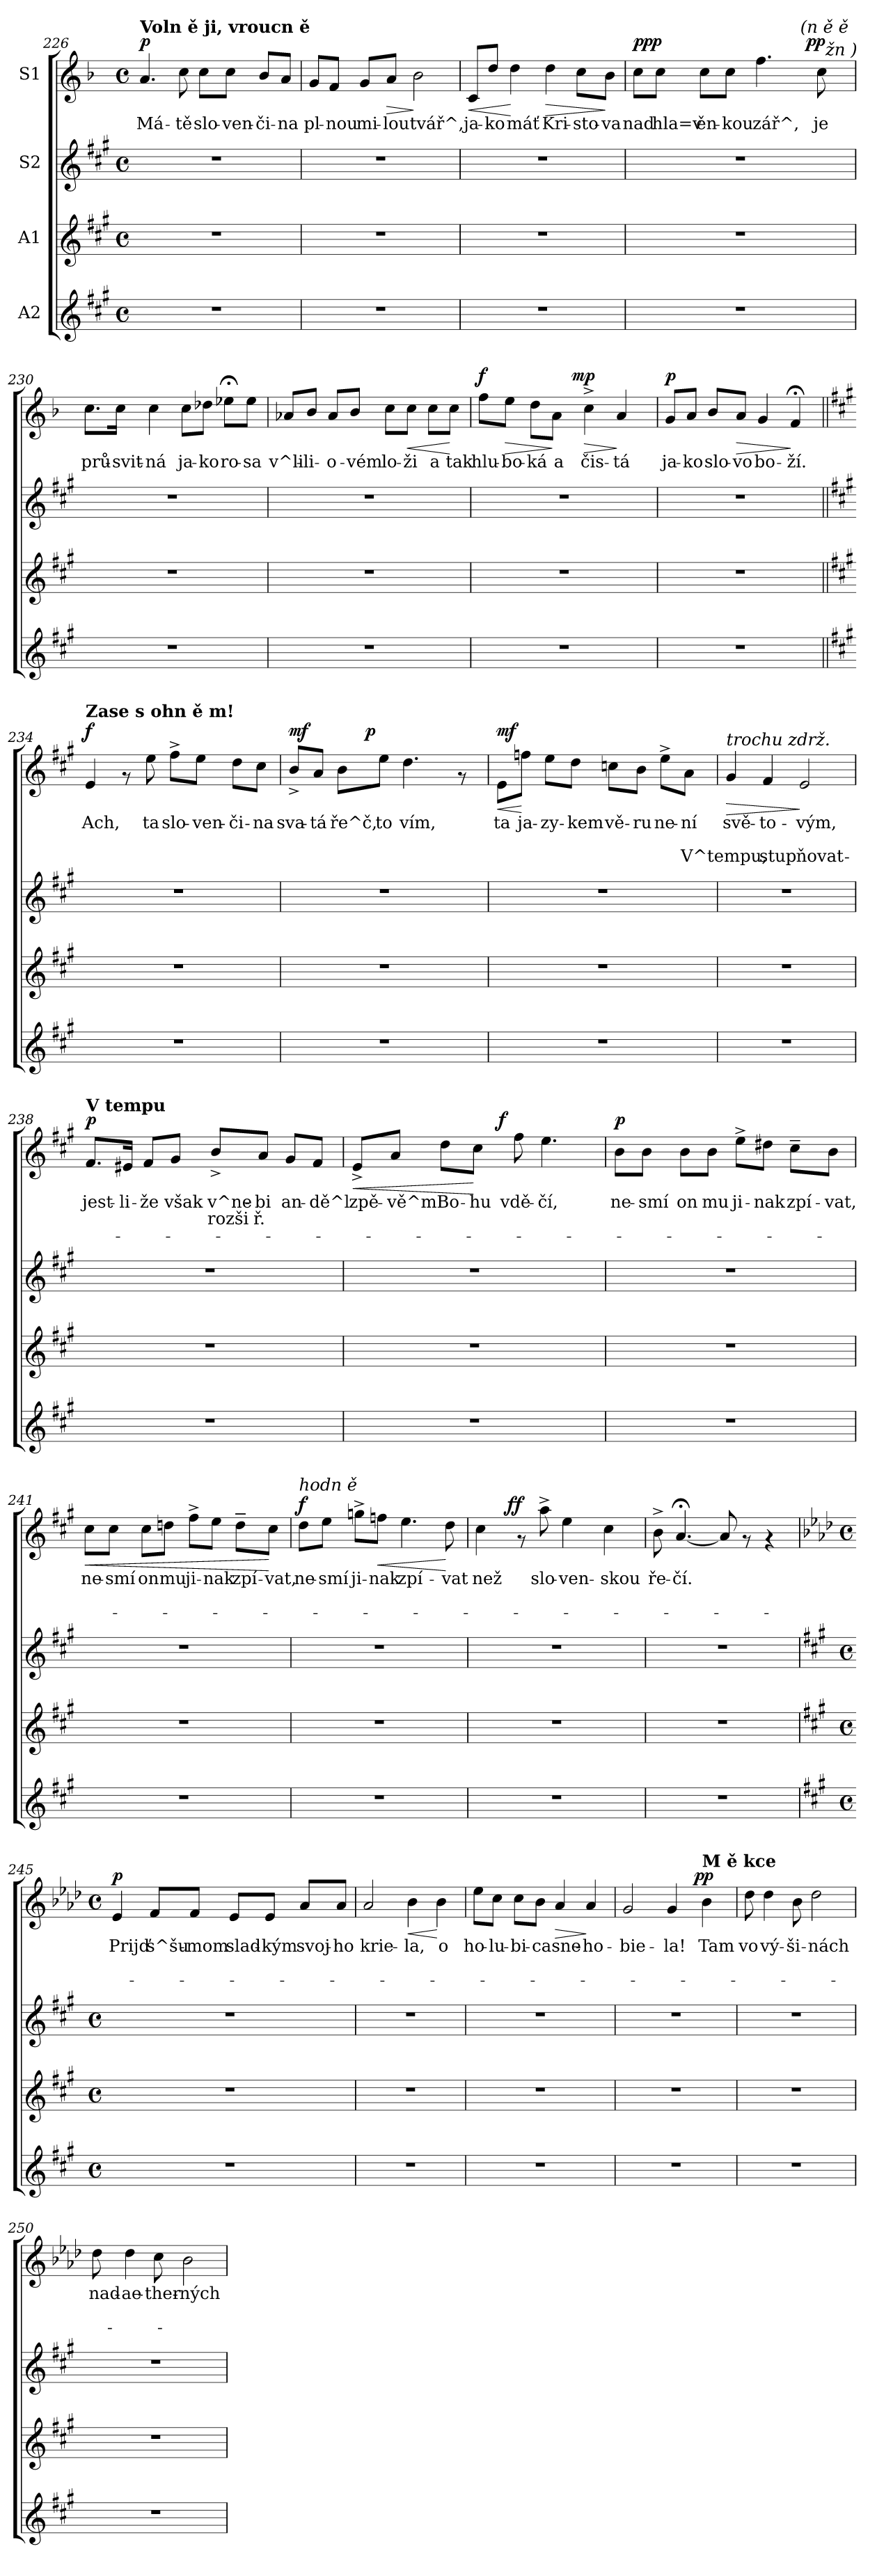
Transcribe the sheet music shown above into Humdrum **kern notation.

**kern	**kern	**kern	**kern	**text	**text	**text	**dynam
*part4	*part3	*part2	*part1	*part1	*part1	*part1	*part1
*staff4	*staff3	*staff2	*staff1	*staff1	*staff1	*staff1	*staff1
*I"A2	*I"A1	*I"S2	*I"S1	*	*	*	*
*clefG2	*clefG2	*clefG2	*clefG2	*	*	*	*
*k[f#c#g#]	*k[f#c#g#]	*k[f#c#g#]	*k[b-]	*	*	*	*
*A:	*A:	*A:	*F:	*	*	*	*
*M4/4	*M4/4	*M4/4	*M4/4	*	*	*	*
*met(c)	*met(c)	*met(c)	*met(c)	*	*	*	*
=226	=226	=226	=226	=226	=226	=226	=226
!	!	!	!LO:TX:a:B:t=Voln ě ji, vroucn ě	!	!	!	!
!	!	!	!	!LO:LY:b:cj	!	!	!LO:DY:a
1r	1r	1r	4.a/	Má-	.	.	p
!	!	!	!	!LO:LY:b:cj	!	!	!
.	.	.	8cc\	-tě	.	.	.
!	!	!	!	!LO:LY:b:cj	!	!	!
.	.	.	8cc\L	slo-	.	.	.
!	!	!	!	!LO:LY:b:cj	!	!	!
.	.	.	8cc\J	-ven-	.	.	.
!	!	!	!	!LO:LY:b:cj	!	!	!
.	.	.	8b-/L	-či-	.	.	.
!	!	!	!	!LO:LY:b:cj	!	!	!
.	.	.	8a/J	-na	.	.	.
!!LO:LB:g=z
=227	=227	=227	=227	=227	=227	=227	=227
!	!	!	!	!LO:LY:b:cj	!	!	!
1r	1r	1r	8g/L	pl-	.	.	.
!	!	!	!	!LO:LY:b:cj	!	!	!
.	.	.	8f/J	-nou	.	.	.
!	!	!	!	!LO:LY:b:cj	!	!	!
.	.	.	8g/L	mi-	.	.	.
!	!	!	!	!LO:LY:b:cj	!	!	!LO:HP:b
.	.	.	8a/J	-lou	.	.	>
!	!	!	!	!LO:LY:b:cj	!	!	!
.	.	.	2b-\	tvář^,	.	.	]
=228	=228	=228	=228	=228	=228	=228	=228
!	!	!	!	!LO:LY:b:cj	!	!	!LO:HP:b
1r	1r	1r	8c/L	ja-	.	.	<
!	!	!	!	!LO:LY:b:cj	!	!	!
.	.	.	8dd/J	-ko	.	.	.
!	!	!	!	!LO:LY:b:cj	!	!	!
.	.	.	4dd\	máť	.	.	[
!	!	!	!	!LO:LY:b:cj	!	!	!LO:HP:b
.	.	.	4dd\	Kri-	.	.	>
!	!	!	!	!LO:LY:b:cj	!	!	!
.	.	.	8cc\L	-sto-	.	.	.
!	!	!	!	!LO:LY:b:cj	!	!	!
.	.	.	8b-\J	-va	.	.	]
=229	=229	=229	=229	=229	=229	=229	=229
!	!	!	!	!LO:LY:b:cj	!	!	!LO:DY:a
*	*	*	*^	*	*	*	*
*	*	*	*	*^	*	*	*	*
1r	1r	1r	8cc\L	2ryy	2ryy	nad	.	.	ppp
!	!	!	!	!	!	!LO:LY:b:cj	!	!	!
.	.	.	8cc\J	.	.	hla=v	.	.	.
!	!	!	!	!	!	!LO:LY:b:cj	!	!	!
.	.	.	8cc\L	.	.	ěn-	.	.	.
!	!	!	!	!	!	!LO:LY:b:cj	!	!	!
.	.	.	8cc\J	.	.	-kou	.	.	.
!	!	!	!	!	!	!LO:LY:b:cj	!	!	!
.	.	.	4.ff\	4ryy	4ryy	zář^,	.	.	.
.	.	.	.	16ryy	8ryy	.	.	.	.
!	!	!	!	!LO:TX:a:i:t=(n ě ě	!	!	!	!	!
.	.	.	.	64ryy	.	.	.	.	.
!	!	!	!	!	!	!	!	!	!LO:DY:a
.	.	.	.	8ryy	.	.	.	.	pp
!	!	!	!	!	!	!LO:LY:b:cj	!	!	!
.	.	.	8cc\	.	32ryy	je	.	.	.
!	!	!	!	!	!LO:TX:a:i:t=žn )	!	!	!	!
.	.	.	.	.	16.ryy	.	.	.	.
.	.	.	.	32.ryy	.	.	.	.	.
=230	=230	=230	=230	=230	=230	=230	=230	=230	=230
!	!	!	!	!	!	!LO:LY:b:cj	!	!	!
*	*	*	*v	*v	*v	*	*	*	*
1r	1r	1r	8.cc\L	prů-	.	.	.
!	!	!	!	!LO:LY:b:cj	!	!	!
.	.	.	16cc\Jk	-svit-	.	.	.
!	!	!	!	!LO:LY:b:cj	!	!	!
.	.	.	4cc\	-ná	.	.	.
!	!	!	!	!LO:LY:b:cj	!	!	!
.	.	.	8cc\L	ja-	.	.	.
!	!	!	!	!LO:LY:b:cj	!	!	!
.	.	.	8dd-X\J	-ko	.	.	.
!	!	!	!	!LO:LY:b:cj	!	!	!
.	.	.	8ee-X;<\L	ro-	.	.	.
!	!	!	!	!LO:LY:b:cj	!	!	!
.	.	.	8ee-\J	-sa	.	.	.
=231	=231	=231	=231	=231	=231	=231	=231
!	!	!	!	!LO:LY:b:cj	!	!	!
1r	1r	1r	8a-X/L	v^li-	.	.	.
!	!	!	!	!LO:LY:b:cj	!	!	!
.	.	.	8b-/J	-li-	.	.	.
!	!	!	!	!LO:LY:b:cj	!	!	!
.	.	.	8a-/L	-o-	.	.	.
!	!	!	!	!LO:LY:b:cj	!	!	!
.	.	.	8b-/J	-vém	.	.	.
!	!	!	!	!LO:LY:b:cj	!	!	!
.	.	.	8cc\L	lo-	.	.	.
!	!	!	!	!LO:LY:b:cj	!	!	!LO:HP:b
.	.	.	8cc\J	-ži	.	.	<
!	!	!	!	!LO:LY:b:cj	!	!	!
.	.	.	8cc\L	a	.	.	.
!	!	!	!	!LO:LY:b:cj	!	!	!
.	.	.	8cc\J	tak	.	.	[
=232	=232	=232	=232	=232	=232	=232	=232
!	!	!	!	!LO:LY:b:cj	!	!	!LO:DY:a
*	*	*	*^	*	*	*	*
1r	1r	1r	8ff\L	4ryy	hlu-	.	.	f
!	!	!	!	!	!LO:LY:b:cj	!	!	!LO:HP:b
.	.	.	8ee\J	.	-bo-	.	.	>
!	!	!	!	!	!LO:LY:b:cj	!	!	!
.	.	.	8dd\L	8ryy	-ká	.	.	.
!	!	!	!	!	!LO:LY:b:cj	!	!	!
.	.	.	8a\J	16ryy	a	.	.	]
.	.	.	.	64ryy	.	.	.	.
!	!	!	!	!	!	!	!	!LO:DY:a
.	.	.	.	2ryy	.	.	.	mp
!	!	!	!	!	!LO:LY:b:cj	!	!	!LO:HP:b
.	.	.	4cc^>\	.	čis-	.	.	>
!	!	!	!	!	!LO:LY:b:cj	!	!	!
.	.	.	4a/	.	-tá	.	.	]
.	.	.	.	32.ryy	.	.	.	.
!!LO:LB:g=z
=233	=233	=233	=233	=233	=233	=233	=233	=233
!	!	!	!LO:TX:a:i:t=zdrž.	!	!	!	!	!
!	!	!	!	!	!LO:LY:b:cj	!	!	!LO:DY:a
*	*	*	*v	*v	*	*	*	*
1r	1r	1r	8g/L	ja-	.	.	p
!	!	!	!	!LO:LY:b:cj	!	!	!
.	.	.	8a/J	-ko	.	.	.
!	!	!	!	!LO:LY:b:cj	!	!	!
.	.	.	8b-/L	slo-	.	.	.
!	!	!	!	!LO:LY:b:cj	!	!	!LO:HP:b
.	.	.	8a/J	-vo	.	.	>
!	!	!	!	!LO:LY:b:cj	!	!	!
.	.	.	4g/	bo-	.	.	.
!	!	!	!	!LO:LY:b:cj	!	!	!
.	.	.	4f;</	-ží.	.	.	]
=234||	=234||	=234||	=234||	=234||	=234||	=234||	=234||
*	*	*	*k[f#c#g#]	*	*	*	*
*	*	*	*A:	*	*	*	*
!	!	!	!LO:TX:a:B:t=Zase s ohn ě m!	!	!	!	!
!	!	!	!	!LO:LY:b:cj	!	!	!LO:DY:a
1r	1r	1r	4e/	Ach,	.	.	f
.	.	.	8rf	.	.	.	.
!	!	!	!	!LO:LY:b:cj	!	!	!
.	.	.	8ee\	ta	.	.	.
!	!	!	!	!LO:LY:b:cj	!	!	!
.	.	.	8ff#^>\L	slo-	.	.	.
!	!	!	!	!LO:LY:b:cj	!	!	!
.	.	.	8ee\J	-ven-	.	.	.
!	!	!	!	!LO:LY:b:cj	!	!	!
.	.	.	8dd\L	-či-	.	.	.
!	!	!	!	!LO:LY:b:cj	!	!	!
.	.	.	8cc#\J	-na	.	.	.
=235	=235	=235	=235	=235	=235	=235	=235
!	!	!	!	!LO:LY:b:cj	!	!	!LO:DY:a
*	*	*	*^	*	*	*	*
1r	1r	1r	8b^>/L	4ryy	sva-	.	.	mf
!	!	!	!	!	!LO:LY:b:cj	!	!	!
.	.	.	8a/J	.	-tá	.	.	.
!	!	!	!	!	!LO:LY:b:cj	!	!	!
.	.	.	8b\L	16.ryy	ře^č,	.	.	.
!	!	!	!	!	!	!	!	!LO:DY:a
.	.	.	.	2ryy	.	.	.	p
!	!	!	!	!	!LO:LY:b:cj	!	!	!
.	.	.	8ee\J	.	to	.	.	.
!	!	!	!	!	!LO:LY:b:cj	!	!	!
.	.	.	4.dd\	.	vím,	.	.	.
.	.	.	.	8ryy	.	.	.	.
.	.	.	8rf	.	.	.	.	.
.	.	.	.	32ryy	.	.	.	.
!!LO:LB:g=z
=236	=236	=236	=236	=236	=236	=236	=236	=236
!	!	!	!	!	!LO:LY:b:cj	!	!LO:LY:b:cj	!LO:HP:b
!	!	!	!	!	!	!	!	!LO:DY:n=1:a
*	*	*	*v	*v	*	*	*	*
1r	1r	1r	8e\L	ta	.	.	< mf
!	!	!	!	!LO:LY:b:cj	!	!LO:LY:b:cj	!
.	.	.	8ffn\J	ja-	.	-	[
!	!	!	!	!LO:LY:b:cj	!	!LO:LY:b:cj	!
.	.	.	8ee\L	zy-	.	-	.
!	!	!	!	!LO:LY:b:cj	!	!LO:LY:b:cj	!
.	.	.	8dd\J	kem	.	.	.
!	!	!	!	!LO:LY:b:cj	!	!LO:LY:b:cj	!
.	.	.	8ccn\L	vě-	.	-	.
!	!	!	!	!LO:LY:b:cj	!	!LO:LY:b:cj	!
.	.	.	8b\J	ru	.	.	.
!	!	!	!	!LO:LY:b:cj	!	!LO:LY:b:cj	!
.	.	.	8ee^>\L	ne-	.	-	.
!	!	!	!	!LO:LY:b:cj	!	!LO:LY:b:cj	!
.	.	.	8a\J	ní	.	V^tempu,	.
=237	=237	=237	=237	=237	=237	=237	=237
!	!	!	!LO:TX:a:i:t=trochu zdrž.	!	!	!	!
!	!	!	!	!LO:LY:b:cj	!	!LO:LY:b:cj	!LO:HP:b
1r	1r	1r	4g#/	svě-	.	--	>
!	!	!	!	!LO:LY:b:cj	!	!LO:LY:b:cj	!
.	.	.	4f#/	-to-	.	-stup	.
!	!	!	!	!LO:LY:b:cj	!	!LO:LY:b:cj	!
.	.	.	2e/	vým,	.	ňovat-	]
=238	=238	=238	=238	=238	=238	=238	=238
!	!	!	!LO:TX:a:B:t=V tempu	!	!	!	!
!	!	!	!	!LO:LY:b:cj	!LO:LY:b:cj	!	!LO:DY:a
1r	1r	1r	8.f#/L	-jest-	--	.	p
!	!	!	!	!LO:LY:b:cj	!LO:LY:b:cj	!	!
.	.	.	16e#X/Jk	-li-	--	.	.
!	!	!	!	!LO:LY:b:cj	!LO:LY:b:cj	!	!
.	.	.	8f#/L	-že	-	.	.
!	!	!	!	!LO:LY:b:cj	!LO:LY:b:cj	!	!
.	.	.	8g#/J	-však	-	.	.
!	!	!	!	!LO:LY:b:cj	!LO:LY:b:cj	!	!
.	.	.	8b^>/L	-v^ne-	-rozši	.	.
!	!	!	!	!LO:LY:b:cj	!LO:LY:b:cj	!	!
.	.	.	8a/J	bi	ř.-	.	.
!	!	!	!	!LO:LY:b:cj	!LO:LY:b:cj	!	!
.	.	.	8g#/L	-an-	--	.	.
!	!	!	!	!LO:LY:b:cj	!LO:LY:b:cj	!	!
.	.	.	8f#/J	-dě^l	-	.	.
!!LO:PB:g=z
=239	=239	=239	=239	=239	=239	=239	=239
!	!	!	!	!LO:LY:b:cj	!	!	!LO:HP:b
*	*	*	*^	*	*	*	*
1r	1r	1r	8e^>/L	4ryy	-zpě-	.	.	<
!	!	!	!	!	!LO:LY:b:cj	!	!	!
.	.	.	8a/J	.	-vě^m	.	.	.
!	!	!	!	!	!LO:LY:b:cj	!	!	!
.	.	.	8dd\L	8ryy	Bo-	.	.	.
!	!	!	!	!	!LO:LY:b:cj	!	!	!
.	.	.	8cc#\J	16ryy	-hu	.	.	[
.	.	.	.	64ryy	.	.	.	.
!	!	!	!	!	!	!	!	!LO:DY:a
.	.	.	.	2ryy	.	.	.	f
!	!	!	!	!	!LO:LY:b:cj	!	!	!
.	.	.	8ff#\	.	vdě-	.	.	.
!	!	!	!	!	!LO:LY:b:cj	!	!	!
.	.	.	4.ee\	.	-čí,	.	.	.
.	.	.	.	32.ryy	.	.	.	.
=240	=240	=240	=240	=240	=240	=240	=240	=240
!	!	!	!	!	!LO:LY:b:cj	!	!	!LO:DY:a
*	*	*	*v	*v	*	*	*	*
1r	1r	1r	8b\L	ne-	.	.	p
!	!	!	!	!LO:LY:b:cj	!	!	!
.	.	.	8b\J	-smí	.	.	.
!	!	!	!	!LO:LY:b:cj	!	!	!
.	.	.	8b\L	on	.	.	.
!	!	!	!	!LO:LY:b:cj	!	!	!
.	.	.	8b\J	mu	.	.	.
!	!	!	!	!LO:LY:b:cj	!	!	!
.	.	.	8ee^>\L	ji-	.	.	.
!	!	!	!	!LO:LY:b:cj	!	!	!
.	.	.	8dd#X\J	-nak	.	.	.
!	!	!	!	!LO:LY:b:cj	!	!	!
.	.	.	8cc#~>\L	zpí-	.	.	.
!	!	!	!	!LO:LY:b:cj	!	!	!
.	.	.	8b\J	-vat,	.	.	.
=241	=241	=241	=241	=241	=241	=241	=241
!	!	!	!	!LO:LY:b:cj	!	!	!LO:HP:b
1r	1r	1r	8cc#\L	ne-	.	.	<
!	!	!	!	!LO:LY:b:cj	!	!	!
.	.	.	8cc#\J	-smí	.	.	.
!	!	!	!	!LO:LY:b:cj	!	!	!
.	.	.	8cc#\L	on	.	.	.
!	!	!	!	!LO:LY:b:cj	!	!	!
.	.	.	8ddn\J	mu	.	.	.
!	!	!	!	!LO:LY:b:cj	!	!	!
.	.	.	8ff#^>\L	ji-	.	.	.
!	!	!	!	!LO:LY:b:cj	!	!	!
.	.	.	8ee\J	-nak	.	.	.
!	!	!	!	!LO:LY:b:cj	!	!	!
.	.	.	8dd~>\L	zpí-	.	.	.
!	!	!	!	!LO:LY:b:cj	!	!	!
.	.	.	8cc#\J	-vat,	.	.	[
!!LO:LB:g=z
=242	=242	=242	=242	=242	=242	=242	=242
!	!	!	!LO:TX:a:i:t=hodn ě	!	!	!	!
!	!	!	!	!LO:LY:b:cj	!	!	!LO:DY:a
1r	1r	1r	8dd\L	ne-	.	.	f
!	!	!	!	!LO:LY:b:cj	!	!	!
.	.	.	8ee\J	-smí	.	.	.
!	!	!	!	!LO:LY:b:cj	!	!	!
.	.	.	8ggn^>\L	ji-	.	.	.
!	!	!	!	!LO:LY:b:cj	!	!	!LO:HP:b
.	.	.	8ffn\J	-nak	.	.	<
!	!	!	!	!LO:LY:b:cj	!	!	!
.	.	.	4.ee\	zpí-	.	.	.
!	!	!	!	!LO:LY:b:cj	!	!	!
.	.	.	8dd\	-vat	.	.	[
=243	=243	=243	=243	=243	=243	=243	=243
!	!	!	!	!LO:LY:b:cj	!	!	!
*	*	*	*^	*	*	*	*
1r	1r	1r	4cc#\	8..ryy	než	.	.	.
!	!	!	!	!	!	!	!	!LO:DY:a
.	.	.	.	2ryy	.	.	.	ff
.	.	.	8rf	.	.	.	.	.
!	!	!	!	!	!LO:LY:b:cj	!	!	!
.	.	.	8aa^>\	.	slo-	.	.	.
!	!	!	!	!	!LO:LY:b:cj	!	!	!
.	.	.	4ee\	.	-ven-	.	.	.
.	.	.	.	4ryy	.	.	.	.
!	!	!	!	!	!LO:LY:b:cj	!	!	!
.	.	.	4cc#\	.	-skou	.	.	.
.	.	.	.	32ryy	.	.	.	.
=244	=244	=244	=244	=244	=244	=244	=244	=244
!	!	!	!	!	!LO:LY:b:cj	!	!	!
*	*	*	*v	*v	*	*	*	*
1r	1r	1r	8b^>\	ře-	.	.	.
!	!	!	!	!LO:LY:b:cj	!	!	!
.	.	.	[<4.a;</	-čí.	.	.	.
!	!	!	!	!LO:LY:b:cj	!	!	!
.	.	.	8a/]	.	.	.	.
.	.	.	8rf	.	.	.	.
.	.	.	4rf	.	.	.	.
=245!	=245!	=245!	=245!	=245!	=245!	=245!	=245!
*	*	*	*k[b-e-a-d-]	*	*	*	*
*	*	*	*A-:	*	*	*	*
*M4/4	*M4/4	*M4/4	*M4/4	*	*	*	*
*met(c)	*met(c)	*met(c)	*met(c)	*	*	*	*
!	!	!	!	!LO:LY:b:cj	!	!	!LO:DY:a
1r	1r	1r	4e-/	Prijď	.	.	p
!	!	!	!	!LO:LY:b:cj	!	!	!
.	.	.	8f/L	s^šu-	.	.	.
!	!	!	!	!LO:LY:b:cj	!	!	!
.	.	.	8f/J	-mom	.	.	.
!	!	!	!	!LO:LY:b:cj	!	!	!
.	.	.	8e-/L	slad-	.	.	.
!	!	!	!	!LO:LY:b:cj	!	!	!
.	.	.	8e-/J	-kým	.	.	.
!	!	!	!	!LO:LY:b:cj	!	!	!
.	.	.	8a-/L	svoj-	.	.	.
!	!	!	!	!LO:LY:b:cj	!	!	!
.	.	.	8a-/J	-ho	.	.	.
=246	=246	=246	=246	=246	=246	=246	=246
!	!	!	!	!LO:LY:b:cj	!	!	!
1r	1r	1r	2a-/	krie-	.	.	.
!	!	!	!	!LO:LY:b:cj	!	!	!LO:HP:b
.	.	.	4b-\	-la,	.	.	<
!	!	!	!	!LO:LY:b:cj	!	!	!
.	.	.	4b-\	o	.	.	[
=247	=247	=247	=247	=247	=247	=247	=247
!	!	!	!	!LO:LY:b:cj	!	!	!
1r	1r	1r	8ee-\L	ho-	.	.	.
!	!	!	!	!LO:LY:b:cj	!	!	!
.	.	.	8cc\J	-lu-	.	.	.
!	!	!	!	!LO:LY:b:cj	!	!	!
.	.	.	8cc\L	-bi-	.	.	.
!	!	!	!	!LO:LY:b:cj	!	!	!
.	.	.	8b-\J	-ca	.	.	.
!	!	!	!	!LO:LY:b:cj	!	!	!LO:HP:b
.	.	.	4a-/	sne-	.	.	>
!	!	!	!	!LO:LY:b:cj	!	!	!
.	.	.	4a-/	-ho-	.	.	]
!!LO:LB:g=z
=248	=248	=248	=248	=248	=248	=248	=248
!	!	!	!	!LO:LY:b:cj	!	!	!
*	*	*	*^	*	*	*	*
1r	1r	1r	2g/	2ryy	-bie-	.	.	.
!	!	!	!	!	!LO:LY:b:cj	!	!	!
.	.	.	4g/	8..ryy	-la!	.	.	.
!	!	!	!	!	!	!	!	!LO:DY:a
.	.	.	.	4ryy	.	.	.	pp
!	!	!	!LO:TX:a:B:t=M ě kce	!	!	!	!	!
!	!	!	!	!	!LO:LY:b:cj	!	!	!
.	.	.	4b-\	.	Tam	.	.	.
.	.	.	.	32ryy	.	.	.	.
=249	=249	=249	=249	=249	=249	=249	=249	=249
!	!	!	!	!	!LO:LY:b:cj	!	!	!
*	*	*	*v	*v	*	*	*	*
1r	1r	1r	8dd-\	vo	.	.	.
!	!	!	!	!LO:LY:b:cj	!	!	!
.	.	.	4dd-\	vý-	.	.	.
!	!	!	!	!LO:LY:b:cj	!	!	!
.	.	.	8b-\	-ši-	.	.	.
!	!	!	!	!LO:LY:b:cj	!	!	!
.	.	.	2dd-\	-nách	.	.	.
=250	=250	=250	=250	=250	=250	=250	=250
!	!	!	!	!LO:LY:b:cj	!	!	!
1r	1r	1r	8dd-\	nad-	.	.	.
!	!	!	!	!LO:LY:b:cj	!	!	!
.	.	.	4dd-\	-ae-	.	.	.
!	!	!	!	!LO:LY:b:cj	!	!	!
.	.	.	8cc\	-ther-	.	.	.
!	!	!	!	!LO:LY:b:cj	!	!	!
.	.	.	2b-\	-ných	.	.	.
=	=	=	=	=	=	=	=
*-	*-	*-	*-	*-	*-	*-	*-
